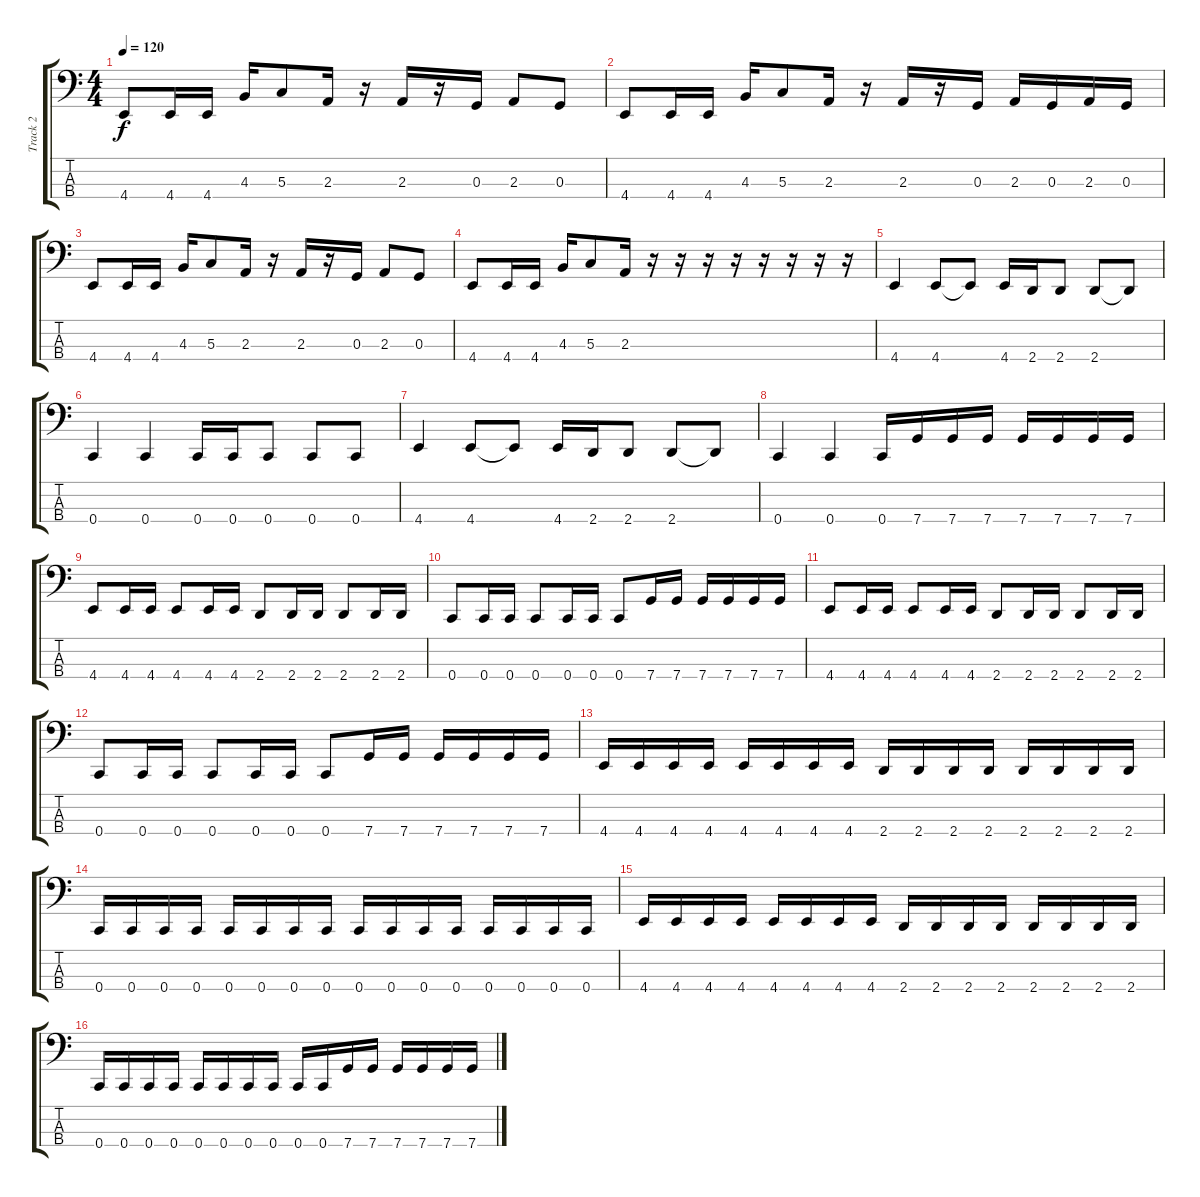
\track ("Track 2" "Track 2") {instrument fretlessbass}
\staff {score tabs}
\tuning (F2 C2 G1 C1) {hide}
\ts (4 4)
\tempo 120
\clef f4
\ks c
4.4.8{dy f} 4.4.16 4.4.16 4.3.16 5.3.8 2.3.16 r.16 2.3.16 r.16 0.3.16 2.3.8 0.3.8 |
4.4.8 4.4.16 4.4.16 4.3.16 5.3.8 2.3.16 r.16 2.3.16 r.16 0.3.16 2.3.16 0.3.16 2.3.16 0.3.16 |
4.4.8 4.4.16 4.4.16 4.3.16 5.3.8 2.3.16 r.16 2.3.16 r.16 0.3.16 2.3.8 0.3.8 |
4.4.8 4.4.16 4.4.16 4.3.16 5.3.8 2.3.16 r.16 r.16 r.16 r.16 r.16 r.16 r.16 r.16 |
4.4.4 4.4.8 4.4{t}.8 4.4.16 2.4.16 2.4.8 2.4.8 2.4{t}.8 |
0.4.4 0.4.4 0.4.16 0.4.16 0.4.8 0.4.8 0.4.8 |
4.4.4 4.4.8 4.4{t}.8 4.4.16 2.4.16 2.4.8 2.4.8 2.4{t}.8 |
0.4.4 0.4.4 0.4.16 7.4.16 7.4.16 7.4.16 7.4.16 7.4.16 7.4.16 7.4.16 |
4.4.8 4.4.16 4.4.16 4.4.8 4.4.16 4.4.16 2.4.8 2.4.16 2.4.16 2.4.8 2.4.16 2.4.16 |
0.4.8 0.4.16 0.4.16 0.4.8 0.4.16 0.4.16 0.4.8 7.4.16 7.4.16 7.4.16 7.4.16 7.4.16 7.4.16 |
4.4.8 4.4.16 4.4.16 4.4.8 4.4.16 4.4.16 2.4.8 2.4.16 2.4.16 2.4.8 2.4.16 2.4.16 |
0.4.8 0.4.16 0.4.16 0.4.8 0.4.16 0.4.16 0.4.8 7.4.16 7.4.16 7.4.16 7.4.16 7.4.16 7.4.16 |
4.4.16 4.4.16 4.4.16 4.4.16 4.4.16 4.4.16 4.4.16 4.4.16 2.4.16 2.4.16 2.4.16 2.4.16 2.4.16 2.4.16 2.4.16 2.4.16 |
0.4.16 0.4.16 0.4.16 0.4.16 0.4.16 0.4.16 0.4.16 0.4.16 0.4.16 0.4.16 0.4.16 0.4.16 0.4.16 0.4.16 0.4.16 0.4.16 |
4.4.16 4.4.16 4.4.16 4.4.16 4.4.16 4.4.16 4.4.16 4.4.16 2.4.16 2.4.16 2.4.16 2.4.16 2.4.16 2.4.16 2.4.16 2.4.16 |
0.4.16 0.4.16 0.4.16 0.4.16 0.4.16 0.4.16 0.4.16 0.4.16 0.4.16 0.4.16 7.4.16 7.4.16 7.4.16 7.4.16 7.4.16 7.4.16
